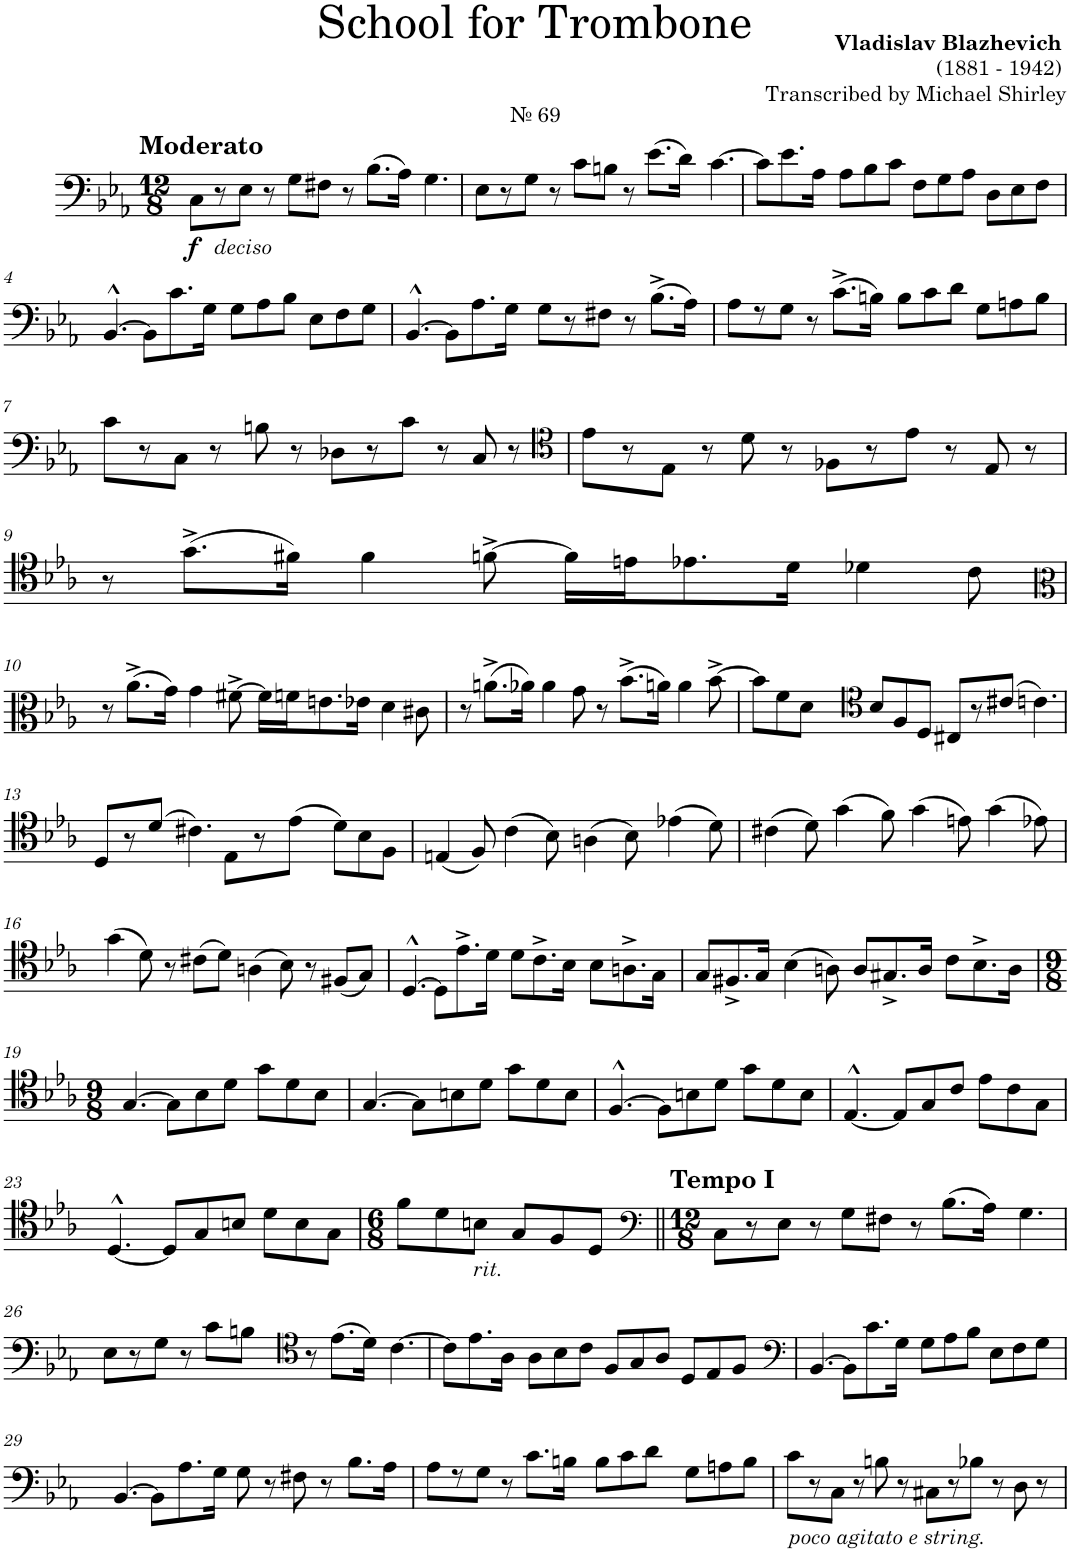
**kern	**dynam
*part1	*part1
*staff1	*staff1
*I"Trombone	*
*I'Tbn.	*
*clefF4	*
*k[b-e-a-]	*
*M12/8	*
=1	=1
!LO:TX:a:t=№ 69	!
!LO:TX:a:B:t=Moderato	!
!	!LO:DY:b
8C\L	f
!LO:TX:b:i:t=deciso	!
8r	.
8E-\J	.
8r	.
8G\L	.
8F#X\J	.
8r	.
(8.B-\L	.
16A-\Jk)	.
4.G\	.
=2	=2
8E-\L	.
8r	.
8G\J	.
8r	.
8c\L	.
8Bn\J	.
8r	.
(8.e-\L	.
16d\Jk)	.
[4.c\	.
=3	=3
8c\L]	.
8.e-\	.
16A-\Jk	.
8A-\L	.
8B-\	.
8c\J	.
8F\L	.
8G\	.
8A-\J	.
8D\L	.
8E-\	.
8F\J	.
!!LO:LB:g=z
=4	=4
[4.BB-^^/	.
8BB-\L]	.
8.c\	.
16G\Jk	.
8G\L	.
8A-\	.
8B-\J	.
8E-\L	.
8F\	.
8G\J	.
=5	=5
[4.BB-^^/	.
8BB-\L]	.
8.A-\	.
16G\Jk	.
8G\L	.
8r	.
8F#X\J	.
8r	.
(8.B-^\L	.
16A-\Jk)	.
=6	=6
8A-\L	.
8r	.
8G\J	.
8r	.
(8.c^\L	.
16Bn\Jk)	.
8B\L	.
8c\	.
8d\J	.
8G\L	.
8An\	.
8B\J	.
!!LO:LB:g=z
=7	=7
8c\L	.
8r	.
8C\J	.
8r	.
8Bn\	.
8r	.
8D-X\L	.
8r	.
8c\J	.
8r	.
8C/	.
8r	.
=8	=8
*clefC4	*
8e-\L	.
8r	.
8E-\J	.
8r	.
8d\	.
8r	.
8F-X\L	.
8r	.
8e-\J	.
8r	.
8E-/	.
8r	.
!!LO:LB:g=z
=9	=9
8r	.
(8.g^\L	.
16f#X\Jk)	.
4f#\	.
[8fn^\	.
16f\LL]	.
16en\J	.
8.e-X\	.
16d\Jk	.
4d-X\	.
8c\	.
!!LO:LB:g=z
=10	=10
*clefC3	*
8r	.
(8.a-^\L	.
16g\Jk)	.
4g\	.
[8f#X^\	.
16f#\LL]	.
16fn\J	.
8.en\	.
16e-X\Jk	.
4d\	.
8c#X\	.
=11	=11
8r	.
(8.an^\L	.
16a-X\Jk)	.
4a-\	.
8g\	.
8r	.
(8.b-^\L	.
16an\Jk)	.
4a\	.
[8b-^\	.
=12	=12
8b-\L]	.
8f\	.
8d\J	.
*clefC4	*
8B-/L	.
8F/	.
8D/J	.
8C#X/L	.
8r	.
(8c#X/J	.
4.cn\)	.
!!LO:LB:g=z
=13	=13
8D/L	.
8r	.
(8d/J	.
4.c#X\)	.
8E-\L	.
8r	.
(8e-\J	.
8d\L)	.
8B-\	.
8F\J	.
=14	=14
(4En/	.
8F/)	.
(4c\	.
8B-\)	.
(4An\	.
8B-\)	.
(4e-X\	.
8d\)	.
=15	=15
(4c#X\	.
8d\)	.
(4g\	.
8f\)	.
(4g\	.
8en\)	.
(4g\	.
8e-X\)	.
!!LO:LB:g=z
=16	=16
(4g\	.
8d\)	.
8r	.
(8c#X\L	.
8d\J)	.
(4An\	.
8B-\)	.
8r	.
(8F#X/L	.
8G/J)	.
=17	=17
[4.D^^/	.
8D\L]	.
8.e-^\	.
16d\Jk	.
8d\L	.
8.c^\	.
16B-\Jk	.
8B-\L	.
8.An^\	.
16G\Jk	.
=18	=18
8G/L	.
8.F#X^/	.
16G/Jk	.
(4B-\	.
8An\)	.
8A/L	.
8.G#X^/	.
16A/Jk	.
8c\L	.
8.B-^\	.
16A\Jk	.
!!LO:LB:g=z
=19	=19
*M9/8	*
[4.G/	.
8G\L]	.
8B-\	.
8d\J	.
8g\L	.
8d\	.
8B-\J	.
=20	=20
[4.G/	.
8G\L]	.
8Bn\	.
8d\J	.
8g\L	.
8d\	.
8B\J	.
=21	=21
[4.F^^/	.
8F\L]	.
8Bn\	.
8d\J	.
8g\L	.
8d\	.
8B\J	.
=22	=22
[4.E-^^/	.
8E-/L]	.
8G/	.
8c/J	.
8e-\L	.
8c\	.
8G\J	.
!!LO:LB:g=z
=23	=23
[4.D^^/	.
8D/L]	.
8G/	.
8Bn/J	.
8d\L	.
8B\	.
8G\J	.
=24	=24
*M6/8	*
8f\L	.
8d\	.
!LO:TX:b:i:t=rit.	!
8Bn\J	.
8G/L	.
8F/	.
8D/J	.
=25||	=25||
*clefF4	*
*M12/8	*
!LO:TX:a:B:t=Tempo I	!
8C\L	.
8r	.
8E-\J	.
8r	.
8G\L	.
8F#X\J	.
8r	.
(8.B-\L	.
16A-\Jk)	.
4.G\	.
!!LO:LB:g=z
=26	=26
8E-\L	.
8r	.
8G\J	.
8r	.
8c\L	.
8Bn\J	.
*clefC4	*
8r	.
(8.e-\L	.
16d\Jk)	.
[4.c\	.
=27	=27
8c\L]	.
8.e-\	.
16A-\Jk	.
8A-\L	.
8B-\	.
8c\J	.
8F/L	.
8G/	.
8A-/J	.
8D/L	.
8E-/	.
8F/J	.
=28	=28
*clefF4	*
[4.BB-/	.
8BB-\L]	.
8.c\	.
16G\Jk	.
8G\L	.
8A-\	.
8B-\J	.
8E-\L	.
8F\	.
8G\J	.
!!LO:LB:g=z
=29	=29
[4.BB-/	.
8BB-\L]	.
8.A-\	.
16G\Jk	.
8G\	.
8r	.
8F#X\	.
8r	.
8.B-\L	.
16A-\Jk	.
=30	=30
8A-\L	.
8r	.
8G\J	.
8r	.
8.c\L	.
16Bn\Jk	.
8B\L	.
8c\	.
8d\J	.
8G\L	.
8An\	.
8B\J	.
=31	=31
!LO:TX:b:i:t=poco agitato e string.	!
8c\L	.
8r	.
8C\J	.
8r	.
8Bn\	.
8r	.
8C#X\L	.
8r	.
8B-X\J	.
8r	.
8D\	.
8r	.
=	=
*-	*-
